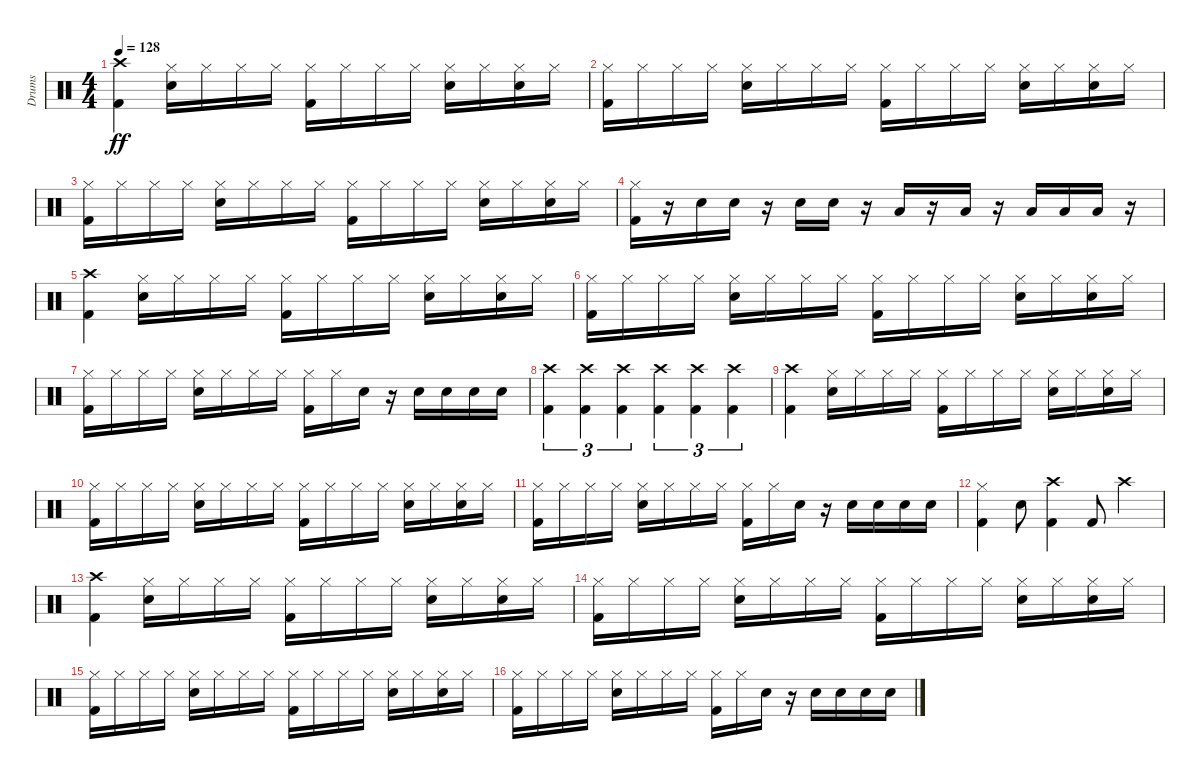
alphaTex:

\track ("Drums" "Drums") {instrument percussion}
\staff {score}
\articulation defaults
\ts (4 4)
\tempo 128
\clef neutral
\ks c
("Kick (hit) 2" "Crash high (hit)").4{dy ff} ("Snare (hit) 2" "Hi-Hat (closed)").16 "Hi-Hat (closed)".16 "Hi-Hat (closed)".16 "Hi-Hat (closed)".16 ("Kick (hit) 2" "Hi-Hat (closed)").16 "Hi-Hat (closed)".16 "Hi-Hat (closed)".16 "Hi-Hat (closed)".16 ("Snare (hit) 2" "Hi-Hat (closed)").16 "Hi-Hat (closed)".16 ("Snare (hit) 2" "Hi-Hat (closed)").16 "Hi-Hat (closed)".16 |
("Kick (hit) 2" "Hi-Hat (closed)").16 "Hi-Hat (closed)".16 "Hi-Hat (closed)".16 "Hi-Hat (closed)".16 ("Snare (hit) 2" "Hi-Hat (closed)").16 "Hi-Hat (closed)".16 "Hi-Hat (closed)".16 "Hi-Hat (closed)".16 ("Kick (hit) 2" "Hi-Hat (closed)").16 "Hi-Hat (closed)".16 "Hi-Hat (closed)".16 "Hi-Hat (closed)".16 ("Snare (hit) 2" "Hi-Hat (closed)").16 "Hi-Hat (closed)".16 ("Snare (hit) 2" "Hi-Hat (closed)").16 "Hi-Hat (closed)".16 |
("Kick (hit) 2" "Hi-Hat (closed)").16 "Hi-Hat (closed)".16 "Hi-Hat (closed)".16 "Hi-Hat (closed)".16 ("Snare (hit) 2" "Hi-Hat (closed)").16 "Hi-Hat (closed)".16 "Hi-Hat (closed)".16 "Hi-Hat (closed)".16 ("Kick (hit) 2" "Hi-Hat (closed)").16 "Hi-Hat (closed)".16 "Hi-Hat (closed)".16 "Hi-Hat (closed)".16 ("Snare (hit) 2" "Hi-Hat (closed)").16 "Hi-Hat (closed)".16 ("Snare (hit) 2" "Hi-Hat (closed)").16 "Hi-Hat (closed)".16 |
("Kick (hit) 2" "Hi-Hat (closed)").16 r.16 "Snare (hit) 2".16 "Snare (hit) 2".16 r.16 "Snare (hit) 2".16 "Snare (hit) 2".16 r.16 "Low Tom (hit)".16 r.16 "Low Tom (hit)".16 r.16 "Low Tom (hit)".16 "Low Tom (hit)".16 "Low Tom (hit)".16 r.16 |
("Kick (hit) 2" "Crash high (hit)").4 ("Snare (hit) 2" "Hi-Hat (closed)").16 "Hi-Hat (closed)".16 "Hi-Hat (closed)".16 "Hi-Hat (closed)".16 ("Kick (hit) 2" "Hi-Hat (closed)").16 "Hi-Hat (closed)".16 "Hi-Hat (closed)".16 "Hi-Hat (closed)".16 ("Snare (hit) 2" "Hi-Hat (closed)").16 "Hi-Hat (closed)".16 ("Snare (hit) 2" "Hi-Hat (closed)").16 "Hi-Hat (closed)".16 |
("Kick (hit) 2" "Hi-Hat (closed)").16 "Hi-Hat (closed)".16 "Hi-Hat (closed)".16 "Hi-Hat (closed)".16 ("Snare (hit) 2" "Hi-Hat (closed)").16 "Hi-Hat (closed)".16 "Hi-Hat (closed)".16 "Hi-Hat (closed)".16 ("Kick (hit) 2" "Hi-Hat (closed)").16 "Hi-Hat (closed)".16 "Hi-Hat (closed)".16 "Hi-Hat (closed)".16 ("Snare (hit) 2" "Hi-Hat (closed)").16 "Hi-Hat (closed)".16 ("Snare (hit) 2" "Hi-Hat (closed)").16 "Hi-Hat (closed)".16 |
("Kick (hit) 2" "Hi-Hat (closed)").16 "Hi-Hat (closed)".16 "Hi-Hat (closed)".16 "Hi-Hat (closed)".16 ("Snare (hit) 2" "Hi-Hat (closed)").16 "Hi-Hat (closed)".16 "Hi-Hat (closed)".16 "Hi-Hat (closed)".16 ("Kick (hit) 2" "Hi-Hat (closed)").16 "Hi-Hat (closed)".16 "Snare (hit) 2".16 r.16 "Snare (hit) 2".16 "Snare (hit) 2".16 "Snare (hit) 2".16 "Snare (hit) 2".16 |
("Kick (hit) 2" "Crash high (hit)").4{tu (3 2)} ("Kick (hit) 2" "Crash high (hit)").4{tu (3 2)} ("Kick (hit) 2" "Crash high (hit)").4{tu (3 2)} ("Kick (hit) 2" "Crash high (hit)").4{tu (3 2)} ("Kick (hit) 2" "Crash high (hit)").4{tu (3 2)} ("Kick (hit) 2" "Crash high (hit)").4{tu (3 2)} |
("Kick (hit) 2" "Crash high (hit)").4 ("Snare (hit) 2" "Hi-Hat (closed)").16 "Hi-Hat (closed)".16 "Hi-Hat (closed)".16 "Hi-Hat (closed)".16 ("Kick (hit) 2" "Hi-Hat (closed)").16 "Hi-Hat (closed)".16 "Hi-Hat (closed)".16 "Hi-Hat (closed)".16 ("Snare (hit) 2" "Hi-Hat (closed)").16 "Hi-Hat (closed)".16 ("Snare (hit) 2" "Hi-Hat (closed)").16 "Hi-Hat (closed)".16 |
("Kick (hit) 2" "Hi-Hat (closed)").16 "Hi-Hat (closed)".16 "Hi-Hat (closed)".16 "Hi-Hat (closed)".16 ("Snare (hit) 2" "Hi-Hat (closed)").16 "Hi-Hat (closed)".16 "Hi-Hat (closed)".16 "Hi-Hat (closed)".16 ("Kick (hit) 2" "Hi-Hat (closed)").16 "Hi-Hat (closed)".16 "Hi-Hat (closed)".16 "Hi-Hat (closed)".16 ("Snare (hit) 2" "Hi-Hat (closed)").16 "Hi-Hat (closed)".16 ("Snare (hit) 2" "Hi-Hat (closed)").16 "Hi-Hat (closed)".16 |
("Kick (hit) 2" "Hi-Hat (closed)").16 "Hi-Hat (closed)".16 "Hi-Hat (closed)".16 "Hi-Hat (closed)".16 ("Snare (hit) 2" "Hi-Hat (closed)").16 "Hi-Hat (closed)".16 "Hi-Hat (closed)".16 "Hi-Hat (closed)".16 ("Kick (hit) 2" "Hi-Hat (closed)").16 "Hi-Hat (closed)".16 "Snare (hit) 2".16 r.16 "Snare (hit) 2".16 "Snare (hit) 2".16 "Snare (hit) 2".16 "Snare (hit) 2".16 |
("Kick (hit) 2" "Hi-Hat (closed)").4 "Snare (hit) 2".8 ("Crash high (hit)" "Kick (hit) 2").4 "Kick (hit) 2".8 "Crash high (hit)".4 |
("Kick (hit) 2" "Crash high (hit)").4 ("Snare (hit) 2" "Hi-Hat (closed)").16 "Hi-Hat (closed)".16 "Hi-Hat (closed)".16 "Hi-Hat (closed)".16 ("Kick (hit) 2" "Hi-Hat (closed)").16 "Hi-Hat (closed)".16 "Hi-Hat (closed)".16 "Hi-Hat (closed)".16 ("Snare (hit) 2" "Hi-Hat (closed)").16 "Hi-Hat (closed)".16 ("Snare (hit) 2" "Hi-Hat (closed)").16 "Hi-Hat (closed)".16 |
("Kick (hit) 2" "Hi-Hat (closed)").16 "Hi-Hat (closed)".16 "Hi-Hat (closed)".16 "Hi-Hat (closed)".16 ("Snare (hit) 2" "Hi-Hat (closed)").16 "Hi-Hat (closed)".16 "Hi-Hat (closed)".16 "Hi-Hat (closed)".16 ("Kick (hit) 2" "Hi-Hat (closed)").16 "Hi-Hat (closed)".16 "Hi-Hat (closed)".16 "Hi-Hat (closed)".16 ("Snare (hit) 2" "Hi-Hat (closed)").16 "Hi-Hat (closed)".16 ("Snare (hit) 2" "Hi-Hat (closed)").16 "Hi-Hat (closed)".16 |
("Kick (hit) 2" "Hi-Hat (closed)").16 "Hi-Hat (closed)".16 "Hi-Hat (closed)".16 "Hi-Hat (closed)".16 ("Snare (hit) 2" "Hi-Hat (closed)").16 "Hi-Hat (closed)".16 "Hi-Hat (closed)".16 "Hi-Hat (closed)".16 ("Kick (hit) 2" "Hi-Hat (closed)").16 "Hi-Hat (closed)".16 "Hi-Hat (closed)".16 "Hi-Hat (closed)".16 ("Snare (hit) 2" "Hi-Hat (closed)").16 "Hi-Hat (closed)".16 ("Snare (hit) 2" "Hi-Hat (closed)").16 "Hi-Hat (closed)".16 |
("Kick (hit) 2" "Hi-Hat (closed)").16 "Hi-Hat (closed)".16 "Hi-Hat (closed)".16 "Hi-Hat (closed)".16 ("Snare (hit) 2" "Hi-Hat (closed)").16 "Hi-Hat (closed)".16 "Hi-Hat (closed)".16 "Hi-Hat (closed)".16 ("Kick (hit) 2" "Hi-Hat (closed)").16 "Hi-Hat (closed)".16 "Snare (hit) 2".16 r.16 "Snare (hit) 2".16 "Snare (hit) 2".16 "Snare (hit) 2".16 "Snare (hit) 2".16
